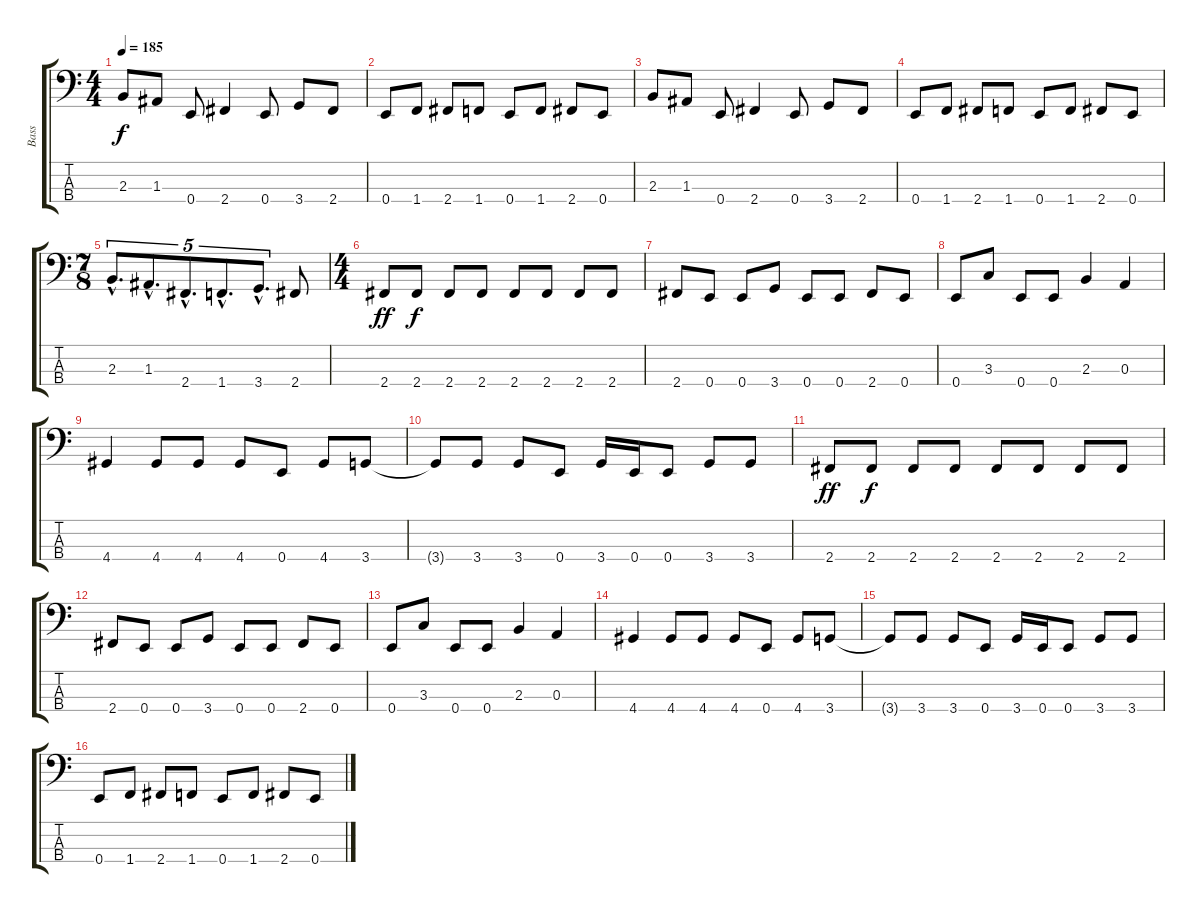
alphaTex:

\track ("Bass" "Bass") {instrument electricbassfinger}
\staff {score tabs}
\tuning (G2 D2 A1 E1) {hide}
\ts (4 4)
\tempo 185
\clef f4
\ks c
2.3.8{dy f} 1.3.8 0.4.8 2.4.4 0.4.8 3.4.8 2.4.8 |
0.4.8 1.4.8 2.4.8 1.4.8 0.4.8 1.4.8 2.4.8 0.4.8 |
2.3.8 1.3.8 0.4.8 2.4.4 0.4.8 3.4.8 2.4.8 |
0.4.8 1.4.8 2.4.8 1.4.8 0.4.8 1.4.8 2.4.8 0.4.8 |
\ts (7 8)
2.3{hac}.8{d tu (5 4)} 1.3{hac}.8{d tu (5 4)} 2.4{hac}.8{d tu (5 4)} 1.4{hac}.8{d tu (5 4)} 3.4{hac}.8{d tu (5 4)} 2.4.8 |
\ts (4 4)
2.4.8{dy ff} 2.4.8{dy f} 2.4.8 2.4.8 2.4.8 2.4.8 2.4.8 2.4.8 |
2.4.8 0.4.8 0.4.8 3.4.8 0.4.8 0.4.8 2.4.8 0.4.8 |
0.4.8 3.3.8 0.4.8 0.4.8 2.3.4 0.3.4 |
4.4.4 4.4.8 4.4.8 4.4.8 0.4.8 4.4.8 3.4.8 |
3.4{t}.8 3.4.8 3.4.8 0.4.8 3.4.16 0.4.16 0.4.8 3.4.8 3.4.8 |
2.4.8{dy ff} 2.4.8{dy f} 2.4.8 2.4.8 2.4.8 2.4.8 2.4.8 2.4.8 |
2.4.8 0.4.8 0.4.8 3.4.8 0.4.8 0.4.8 2.4.8 0.4.8 |
0.4.8 3.3.8 0.4.8 0.4.8 2.3.4 0.3.4 |
4.4.4 4.4.8 4.4.8 4.4.8 0.4.8 4.4.8 3.4.8 |
3.4{t}.8 3.4.8 3.4.8 0.4.8 3.4.16 0.4.16 0.4.8 3.4.8 3.4.8 |
0.4.8 1.4.8 2.4.8 1.4.8 0.4.8 1.4.8 2.4.8 0.4.8
